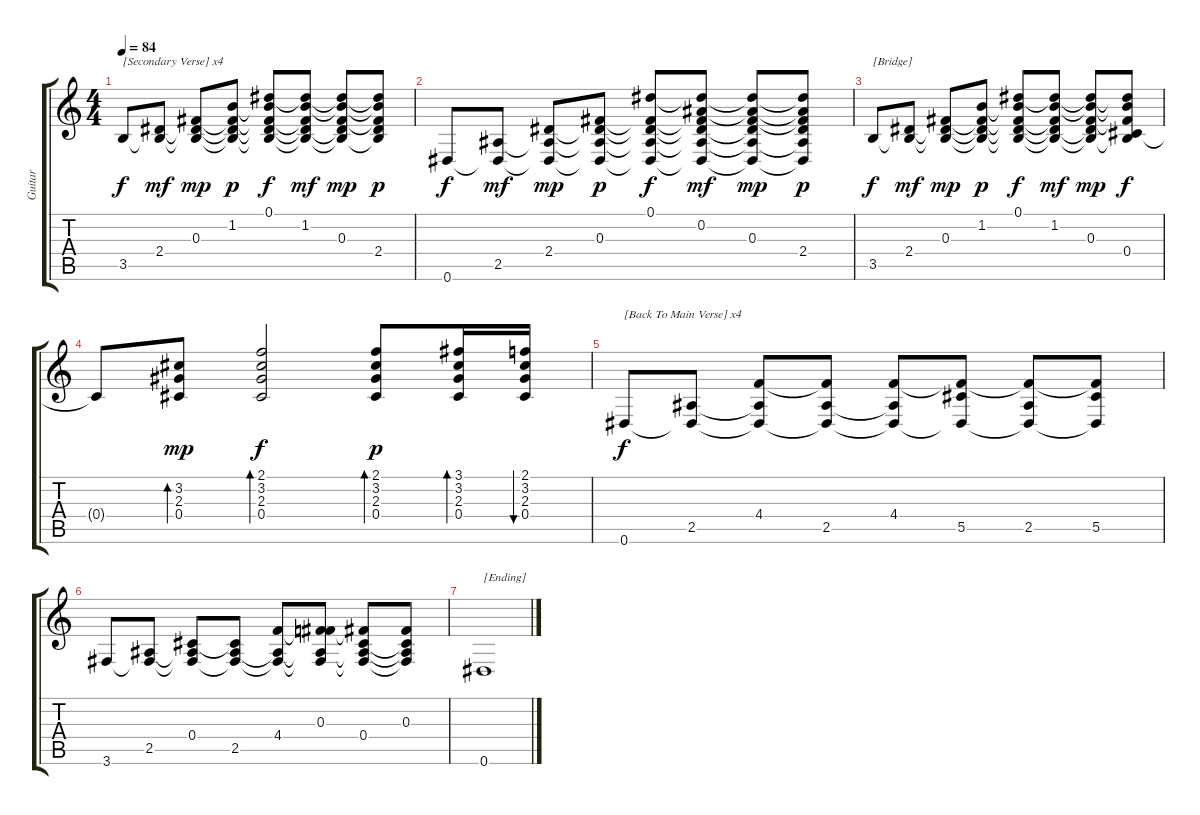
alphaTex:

\track ("Guitar" "Guitar") {instrument acousticguitarsteel}
\staff {score tabs}
\tuning (Eb4 Bb3 Gb3 Db3 Ab2 Eb2) {hide}
\ts (4 4)
\tempo 84
\clef g2
\ks c
3.5.8{txt "[Secondary Verse] x4" dy f} (2.4 3.5{t}).8{dy mf} (0.3 2.4{t} 3.5{t}).8{dy mp} (1.2 0.3{t} 2.4{t} 3.5{t}).8{dy p} (0.1 1.2{t} 0.3{t} 2.4{t} 3.5{t}).8{dy f} (0.1{t} 1.2 0.3{t} 2.4{t} 3.5{t}).8{dy mf} (0.1{t} 1.2{t} 0.3 2.4{t} 3.5{t}).8{dy mp} (0.1{t} 1.2{t} 0.3{t} 2.4 3.5{t}).8{dy p} |
0.6.8{dy f} (2.5 0.6{t}).8{dy mf} (2.4 2.5{t} 0.6{t}).8{dy mp} (0.3 2.4{t} 2.5{t} 0.6{t}).8{dy p} (0.1 0.3{t} 2.4{t} 2.5{t} 0.6{t}).8{dy f} (0.1{t} 0.2 0.3{t} 2.4{t} 2.5{t} 0.6{t}).8{dy mf} (0.1{t} 0.2{t} 0.3 2.4{t} 2.5{t} 0.6{t}).8{dy mp} (0.1{t} 0.2{t} 0.3{t} 2.4 2.5{t} 0.6{t}).8{dy p} |
3.5.8{txt "[Bridge]" dy f} (2.4 3.5{t}).8{dy mf} (0.3 2.4{t} 3.5{t}).8{dy mp} (1.2 0.3{t} 2.4{t} 3.5{t}).8{dy p} (0.1 1.2{t} 0.3{t} 2.4{t} 3.5{t}).8{dy f} (0.1{t} 1.2 0.3{t} 2.4{t} 3.5{t}).8{dy mf} (0.1{t} 1.2{t} 0.3 2.4{t} 3.5{t}).8{dy mp} (0.1{t} 1.2{t} 0.3{t} 0.4 3.5{t}).8{dy f} |
0.4{t}.8 (3.2 2.3 0.4).8{bd 240 dy mp} (2.1 3.2 2.3 0.4).2{bd 60 dy f} (2.1 3.2 2.3 0.4).8{bd 60 dy p} (3.1 3.2 2.3 0.4).16{bd 60} (2.1 3.2 2.3 0.4).16{bu 60} |
0.6.8{txt "[Back To Main Verse] x4" dy f} (2.5 0.6{t}).8 (4.4 2.5{t} 0.6{t}).8 (4.4{t} 2.5 0.6{t}).8 (4.4 2.5{t} 0.6{t}).8 (4.4{t} 5.5 0.6{t}).8 (4.4{t} 2.5 0.6{t}).8 (4.4{t} 5.5 0.6{t}).8 |
3.6.8 (2.5 3.6{t}).8 (0.4 2.5{t} 3.6{t}).8 (0.4{t} 2.5 3.6{t}).8 (4.4 2.5{t} 3.6{t}).8 (0.3 4.4{t} 2.5{t} 3.6{t}).8 (0.3{t} 0.4 2.5{t} 3.6{t}).8 (0.3 0.4{t} 2.5{t} 3.6{t}).8 |
0.6.1{txt "[Ending]"}
